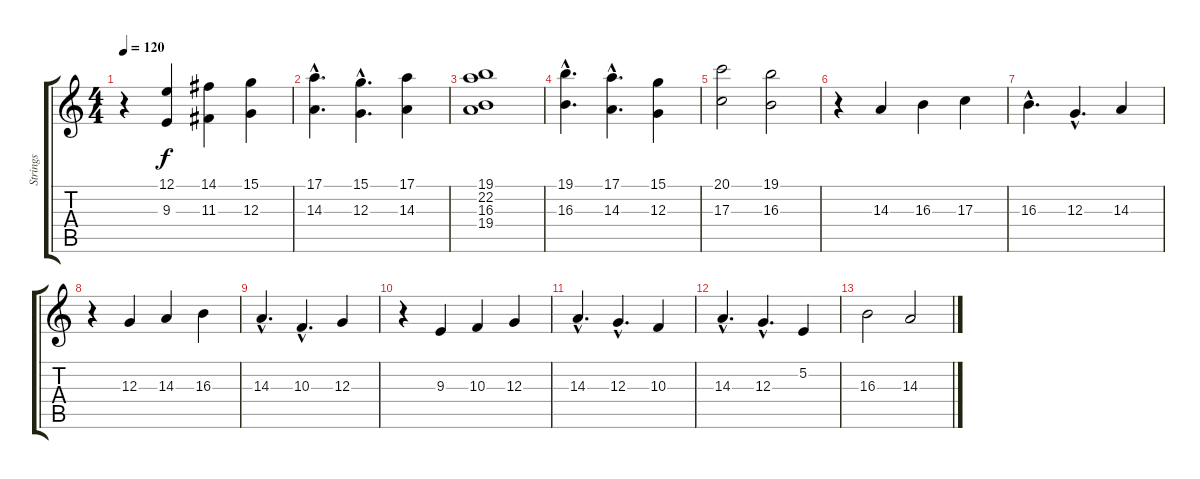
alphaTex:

\track ("Strings" "Strings") {instrument synthstrings1}
\staff {score tabs}
\tuning (E4 B3 G3 D3 A2 E2) {hide}
\ts (4 4)
\tempo 120
\clef g2
\ks c
r.4{dy f} (12.1 9.3).4 (14.1 11.3).4 (15.1 12.3).4 |
(17.1{hac} 14.3{hac}).4{d} (15.1{hac} 12.3{hac}).4{d} (17.1 14.3).4 |
(19.1 22.2 16.3 19.4).1 |
(19.1{hac} 16.3{hac}).4{d} (17.1{hac} 14.3{hac}).4{d} (15.1 12.3).4 |
(20.1 17.3).2 (19.1 16.3).2 |
r.4 14.3.4 16.3.4 17.3.4 |
16.3{hac}.4{d} 12.3{hac}.4{d} 14.3.4 |
r.4 12.3.4 14.3.4 16.3.4 |
14.3{hac}.4{d} 10.3{hac}.4{d} 12.3.4 |
r.4 9.3.4 10.3.4 12.3.4 |
14.3{hac}.4{d} 12.3{hac}.4{d} 10.3.4 |
14.3{hac}.4{d} 12.3{hac}.4{d} 5.2.4 |
16.3.2 14.3.2
